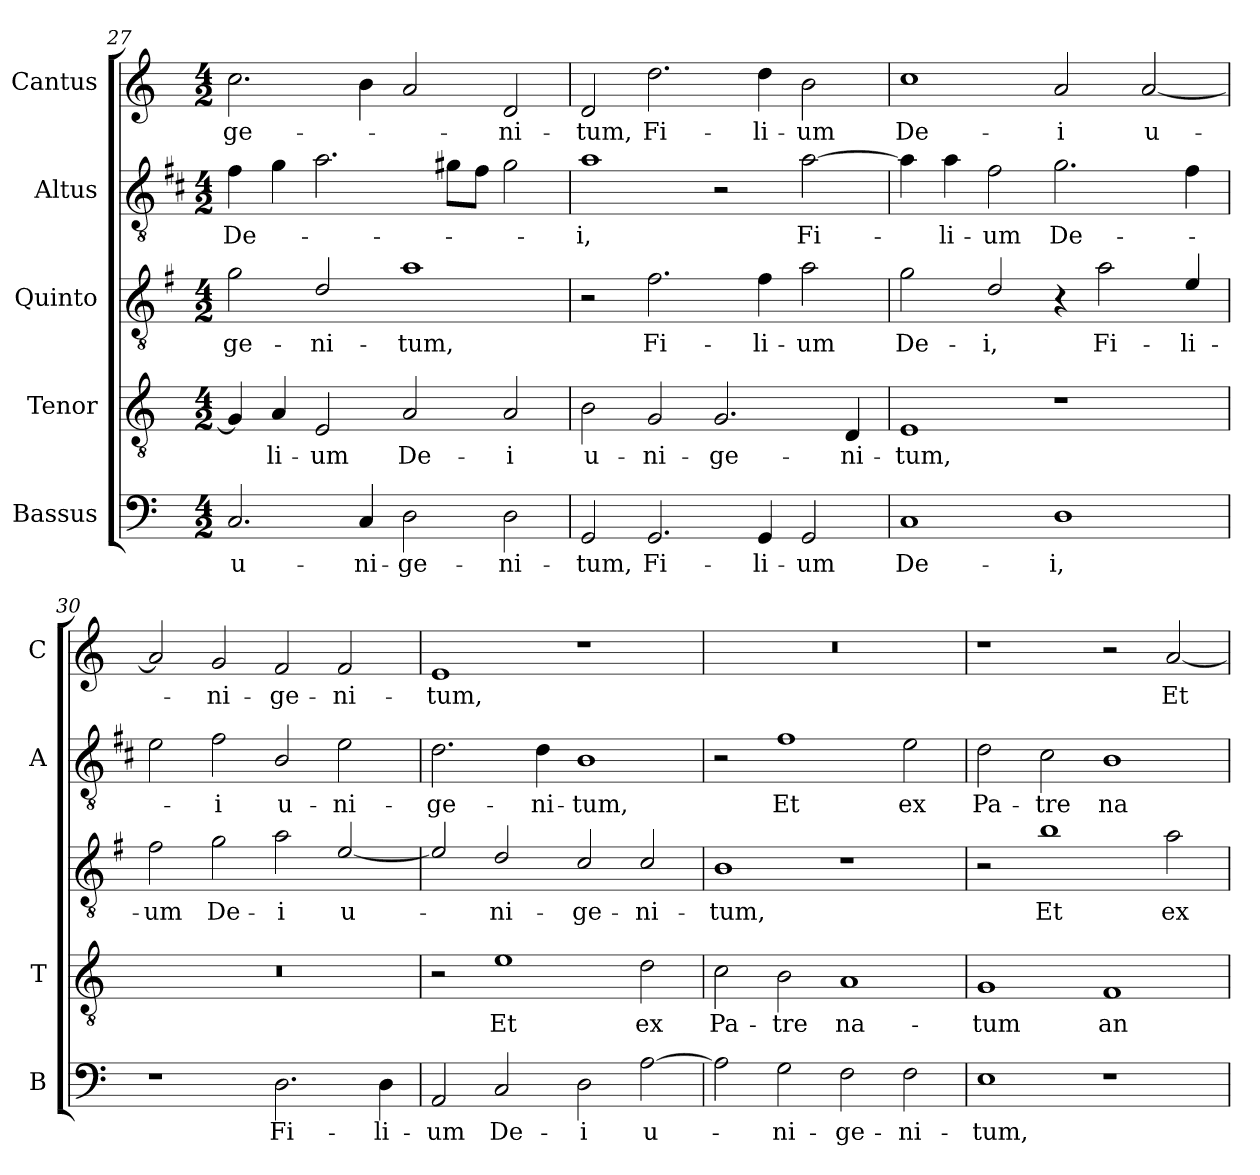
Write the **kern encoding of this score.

**kern	**text	**kern	**text	**kern	**text	**kern	**text	**kern	**text
*part5	*part5	*part4	*part4	*part3	*part3	*part2	*part2	*part1	*part1
*staff5	*staff5	*staff4	*staff4	*staff3	*staff3	*staff2	*staff2	*staff1	*staff1
*I"Bassus	*	*I"Tenor	*	*I"Quinto	*	*I"Altus	*	*I"Cantus	*
*I'B	*	*I'T	*	*	*	*I'A	*	*I'C	*
*clefF4	*	*clefGv2	*	*clefGv2	*	*clefGv2	*	*clefG2	*
*	*	*	*	*ITrd4c7	*	*ITrd1c2	*	*	*
*k[]	*	*k[]	*	*k[]	*	*k[]	*	*k[]	*
*C:	*	*C:	*	*C:	*	*C:	*	*C:	*
*M4/2	*	*M4/2	*	*M4/2	*	*M4/2	*	*M4/2	*
=27	=27	=27	=27	=27	=27	=27	=27	=27	=27
!	!LO:LY:b	!	!	!	!LO:LY:b	!	!LO:LY:b	!	!LO:LY:b
2.C/	u-	4G/]	.	2c\	-ge-	4e\	De-	2.cc\	-ge-
!	!	!	!LO:LY:b	!	!	!	!	!	!
.	.	4A/	-li-	.	.	4f\	.	.	.
!	!	!	!LO:LY:b	!	!LO:LY:b	!	!	!	!
.	.	2E/	-um	2G/	-ni-	2.g\	.	.	.
!	!LO:LY:b	!	!	!	!	!	!	!	!
4C/	-ni-	.	.	.	.	.	.	4b\	.
!	!LO:LY:b	!	!LO:LY:b	!	!LO:LY:b	!	!	!	!
2D\	-ge-	2A/	De-	1d	-tum,	.	.	2a/	.
.	.	.	.	.	.	8f#X\L	.	.	.
.	.	.	.	.	.	8e\J	.	.	.
!	!LO:LY:b	!	!LO:LY:b	!	!	!	!	!	!LO:LY:b
2D\	-ni-	2A/	-i	.	.	2f#\	.	2d/	-ni-
=28	=28	=28	=28	=28	=28	=28	=28	=28	=28
!	!LO:LY:b	!	!LO:LY:b	!	!	!	!LO:LY:b	!	!LO:LY:b
2GG/	-tum,	2B\	u-	2r	.	1g	-i,	2d/	-tum,
!	!LO:LY:b	!	!LO:LY:b	!	!LO:LY:b	!	!	!	!LO:LY:b
2.GG/	Fi-	2G/	-ni-	2.B\	Fi-	.	.	2.dd\	Fi-
!	!	!	!LO:LY:b	!	!	!	!	!	!
.	.	2.G/	-ge-	.	.	2r	.	.	.
!	!LO:LY:b	!	!	!	!LO:LY:b	!	!	!	!LO:LY:b
4GG/	-li-	.	.	4B\	-li-	.	.	4dd\	-li-
!	!LO:LY:b	!	!	!	!LO:LY:b	!	!LO:LY:b	!	!LO:LY:b
2GG/	-um	.	.	2d\	-um	[2g\	Fi-	2b\	-um
!	!	!	!LO:LY:b	!	!	!	!	!	!
.	.	4D/	-ni-	.	.	.	.	.	.
=29	=29	=29	=29	=29	=29	=29	=29	=29	=29
!	!LO:LY:b	!	!LO:LY:b	!	!LO:LY:b	!	!	!	!LO:LY:b
1C	De-	1E	-tum,	2c\	De-	4g\]	.	1cc	De-
!	!	!	!	!	!	!	!LO:LY:b	!	!
.	.	.	.	.	.	4g\	-li-	.	.
!	!	!	!	!	!LO:LY:b	!	!LO:LY:b	!	!
.	.	.	.	2G/	-i,	2e\	-um	.	.
!	!LO:LY:b	!	!	!	!	!	!LO:LY:b	!	!LO:LY:b
1D	-i,	1r	.	4r	.	2.f\	De-	2a/	-i
!	!	!	!	!	!LO:LY:b	!	!	!	!
.	.	.	.	2d\	Fi-	.	.	.	.
!	!	!	!	!	!	!	!	!	!LO:LY:b
.	.	.	.	.	.	.	.	[2a/	u-
!	!	!	!	!	!LO:LY:b	!	!	!	!
.	.	.	.	4A/	-li-	4e\	.	.	.
!!LO:LB:g=z
=30	=30	=30	=30	=30	=30	=30	=30	=30	=30
!	!	!	!	!	!LO:LY:b	!	!	!	!
1r	.	0r	.	2B\	-um	2d\	.	2a/]	.
!	!	!	!	!	!LO:LY:b	!	!LO:LY:b	!	!LO:LY:b
.	.	.	.	2c\	De-	2e\	-i	2g/	-ni-
!	!LO:LY:b	!	!	!	!LO:LY:b	!	!LO:LY:b	!	!LO:LY:b
2.D\	Fi-	.	.	2d\	-i	2A/	u-	2f/	-ge-
!	!	!	!	!	!LO:LY:b	!	!LO:LY:b	!	!LO:LY:b
.	.	.	.	[2A/	u-	2d\	-ni-	2f/	-ni-
!	!LO:LY:b	!	!	!	!	!	!	!	!
4D\	-li-	.	.	.	.	.	.	.	.
=31	=31	=31	=31	=31	=31	=31	=31	=31	=31
!	!LO:LY:b	!	!	!	!	!	!LO:LY:b	!	!LO:LY:b
2AA/	-um	2r	.	2A/]	.	2.c\	-ge-	1e	-tum,
!	!LO:LY:b	!	!LO:LY:b	!	!LO:LY:b	!	!	!	!
2C/	De-	1e	Et	2G/	-ni-	.	.	.	.
!	!	!	!	!	!	!	!LO:LY:b	!	!
.	.	.	.	.	.	4c\	-ni-	.	.
!	!LO:LY:b	!	!	!	!LO:LY:b	!	!LO:LY:b	!	!
2D\	-i	.	.	2F/	-ge-	1A	-tum,	1r	.
!	!LO:LY:b	!	!LO:LY:b	!	!LO:LY:b	!	!	!	!
[2A\	u-	2d\	ex	2F/	-ni-	.	.	.	.
=32	=32	=32	=32	=32	=32	=32	=32	=32	=32
!	!	!	!LO:LY:b	!	!LO:LY:b	!	!	!	!
2A\]	.	2c\	Pa-	1E	-tum,	2r	.	0r	.
!	!LO:LY:b	!	!LO:LY:b	!	!	!	!LO:LY:b	!	!
2G\	-ni-	2B\	-tre	.	.	1e	Et	.	.
!	!LO:LY:b	!	!LO:LY:b	!	!	!	!	!	!
2F\	-ge-	1A	na-	1r	.	.	.	.	.
!	!LO:LY:b	!	!	!	!	!	!LO:LY:b	!	!
2F\	-ni-	.	.	.	.	2d\	ex	.	.
=33	=33	=33	=33	=33	=33	=33	=33	=33	=33
!	!LO:LY:b	!	!LO:LY:b	!	!	!	!LO:LY:b	!	!
1E	-tum,	1G	-tum	2r	.	2c\	Pa-	1r	.
!	!	!	!	!	!LO:LY:b	!	!LO:LY:b	!	!
.	.	.	.	1e	Et	2B\	-tre	.	.
!	!	!	!LO:LY:b	!	!	!	!LO:LY:b	!	!
1r	.	1F	an-	.	.	1A	na-	2r	.
!	!	!	!	!	!LO:LY:b	!	!	!	!LO:LY:b
.	.	.	.	2d\	ex	.	.	[2a/	Et
=	=	=	=	=	=	=	=	=	=
*-	*-	*-	*-	*-	*-	*-	*-	*-	*-
